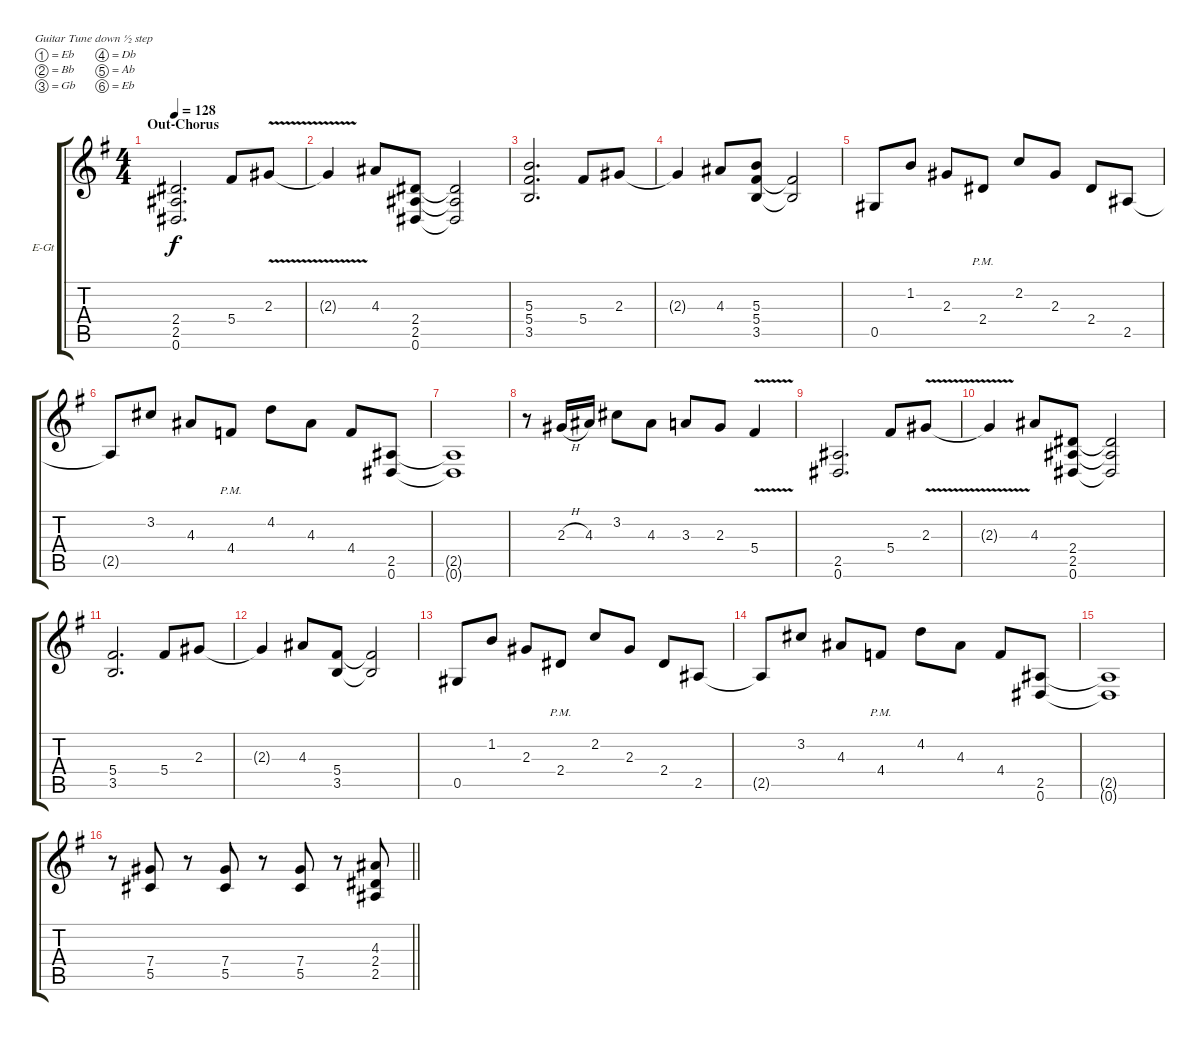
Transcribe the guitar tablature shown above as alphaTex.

\bracketExtendMode groupsimilarinstruments
\firstSystemTrackNameOrientation horizontal
\otherSystemsTrackNameOrientation horizontal
\track ("Гитара 1" "E-Gt") {instrument distortionguitar}
\staff {score tabs}
\tuning (Eb4 Bb3 Gb3 Db3 Ab2 Eb2)
\ts (4 4)
\section ("" "Out-Chorus")
\tempo 128
\clef g2
\ks eminor
(2.5 0.6 2.4).2{d dy f} 5.4.8 2.3{v}.8 |
2.3{v t}.4 4.3.8 (2.4 2.5 0.6).8 (2.4{t} 2.5{t} 0.6{t}).2 |
(5.4 3.5 5.3).2{d} 5.4.8 2.3.8 |
2.3{t}.4 4.3.8 (5.4 3.5 5.3).8 (5.4{t} 3.5{t}).2 |
0.5.8 1.2.8 2.3.8 2.4{pm}.8 2.2.8 2.3.8 2.4.8 2.5.8 |
2.5{t}.8 3.2.8 4.3.8 4.4{pm}.8 4.2.8 4.3.8 4.4.8 (2.5 0.6).8 |
(2.5{t} 0.6{t}).1 |
r.8 2.3{h}.16 4.3.16 3.2.8 4.3.8 3.3.8 2.3.8 5.4{v}.4 |
(2.5 0.6).2{d} 5.4.8 2.3{v}.8 |
2.3{v t}.4 4.3.8 (2.4 2.5 0.6).8 (2.4{t} 2.5{t} 0.6{t}).2 |
(5.4 3.5).2{d} 5.4.8 2.3.8 |
2.3{t}.4 4.3.8 (5.4 3.5).8 (5.4{t} 3.5{t}).2 |
0.5.8 1.2.8 2.3.8 2.4{pm}.8 2.2.8 2.3.8 2.4.8 2.5.8 |
2.5{t}.8 3.2.8 4.3.8 4.4{pm}.8 4.2.8 4.3.8 4.4.8 (2.5 0.6).8 |
(2.5{t} 0.6{t}).1 |
\barLineRight lightlight
r.8 (7.4 5.5).8 r.8 (7.4 5.5).8 r.8 (7.4 5.5).8 r.8 (4.3 2.4 2.5).8
